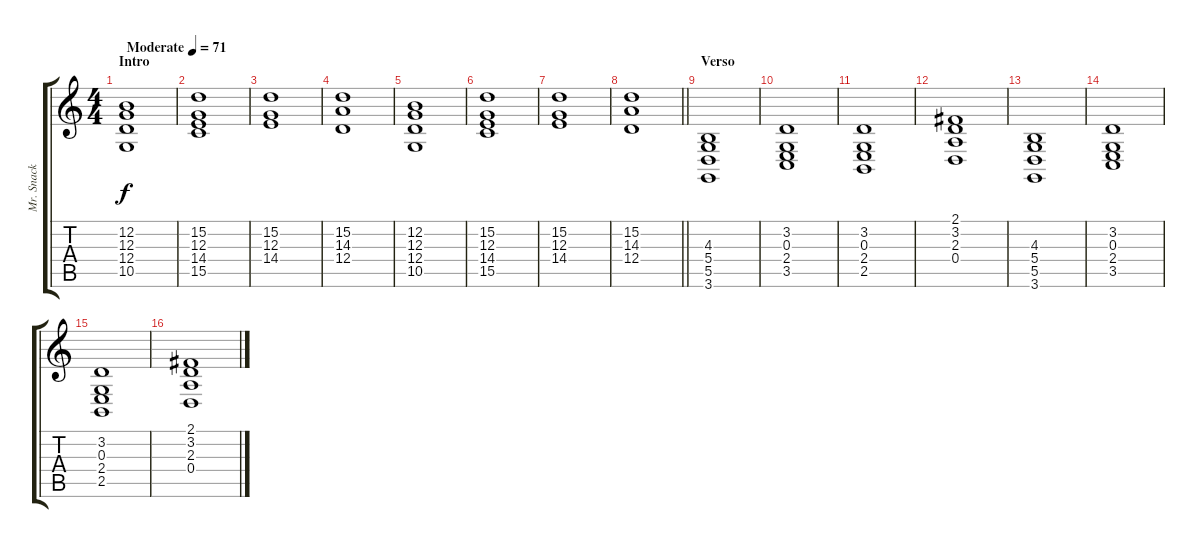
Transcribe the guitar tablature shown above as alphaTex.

\track ("Mr. Snack" "Mr. Snack") {instrument stringensemble1}
\staff {score tabs}
\tuning (E4 B3 G3 D3 A2 E2) {hide}
\ts (4 4)
\section ("" "Intro")
\tempo (71 "Moderate")
\clef g2
\ks c
(12.2 12.3 12.4 10.5).1{dy f instrument stringensemble1} |
(15.2 12.3 14.4 15.5).1 |
(15.2 12.3 14.4).1 |
(15.2 14.3 12.4).1 |
(12.2 12.3 12.4 10.5).1 |
(15.2 12.3 14.4 15.5).1 |
(15.2 12.3 14.4).1 |
\barLineRight lightlight
(15.2 14.3 12.4).1 |
\section ("" "Verso")
(4.3 5.4 5.5 3.6).1 |
(3.2 0.3 2.4 3.5).1 |
(3.2 0.3 2.4 2.5).1 |
(2.1 3.2 2.3 0.4).1 |
(4.3 5.4 5.5 3.6).1 |
(3.2 0.3 2.4 3.5).1 |
(3.2 0.3 2.4 2.5).1 |
(2.1 3.2 2.3 0.4).1
